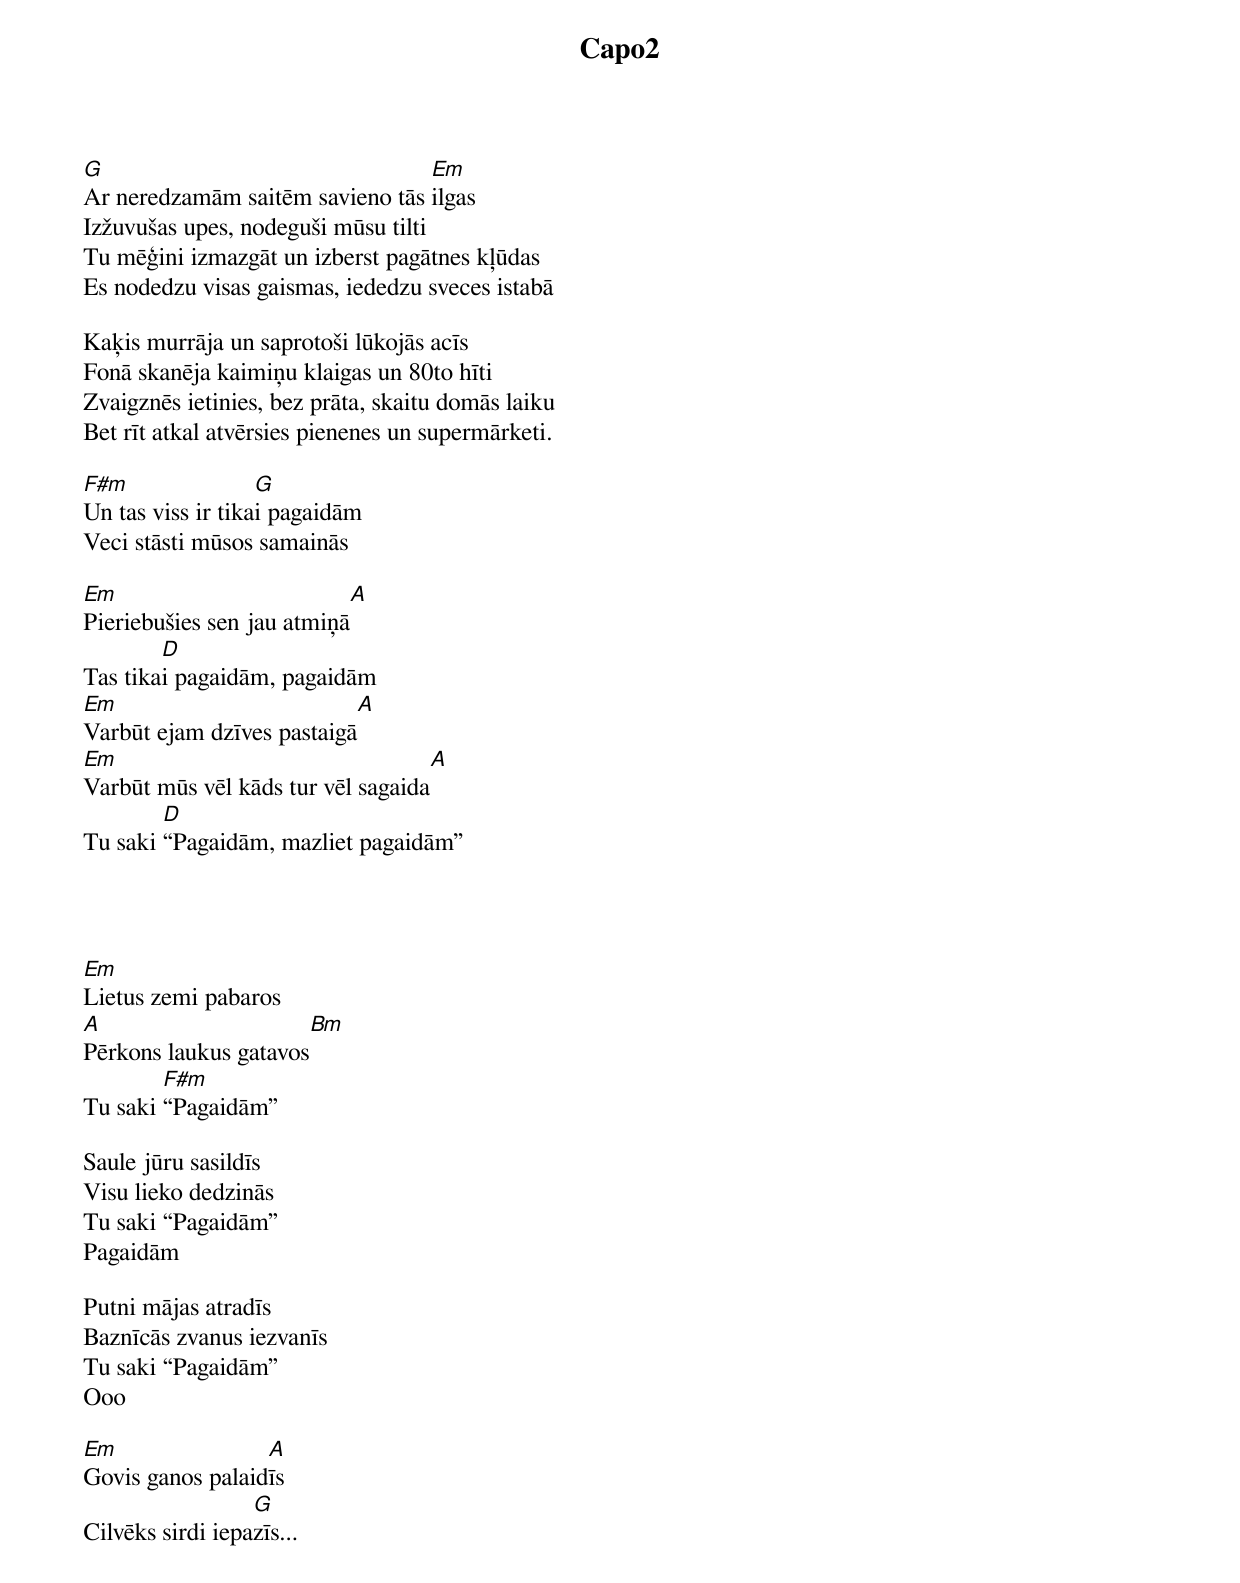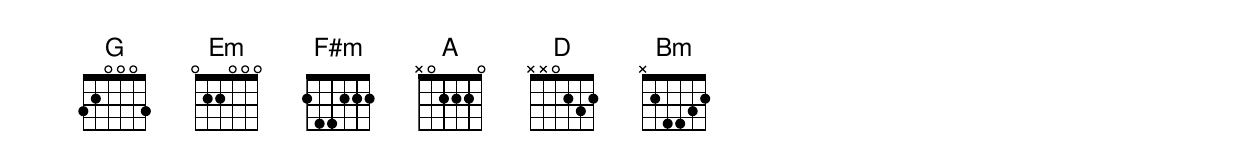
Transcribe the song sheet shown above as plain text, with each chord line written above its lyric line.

Capo2

G                                Em
Ar neredzamām saitēm savieno tās ilgas
Izžuvušas upes, nodeguši mūsu tilti
Tu mēģini izmazgāt un izberst pagātnes kļūdas
Es nodedzu visas gaismas, iededzu sveces istabā

Kaķis murrāja un saprotoši lūkojās acīs
Fonā skanēja kaimiņu klaigas un 80to hīti
Zvaigznēs ietinies, bez prāta, skaitu domās laiku
Bet rīt atkal atvērsies pienenes un supermārketi.

F#m 		   G
Un tas viss ir tikai pagaidām
Veci stāsti mūsos samainās

Em                              A
Pieriebušies sen jau atmiņā
	D
Tas tikai pagaidām, pagaidām
Em                              A
Varbūt ejam dzīves pastaigā
Em                            	      A
Varbūt mūs vēl kāds tur vēl sagaida
	D
Tu saki “Pagaidām, mazliet pagaidām”




Em
Lietus zemi pabaros
A		 	Bm
Pērkons laukus gatavos
	F#m
Tu saki “Pagaidām”

Saule jūru sasildīs
Visu lieko dedzinās
Tu saki “Pagaidām”
Pagaidām

Putni mājas atradīs
Baznīcās zvanus iezvanīs
Tu saki “Pagaidām”
Ooo

Em                A
Govis ganos palaidīs
                  G
Cilvēks sirdi iepazīs...
